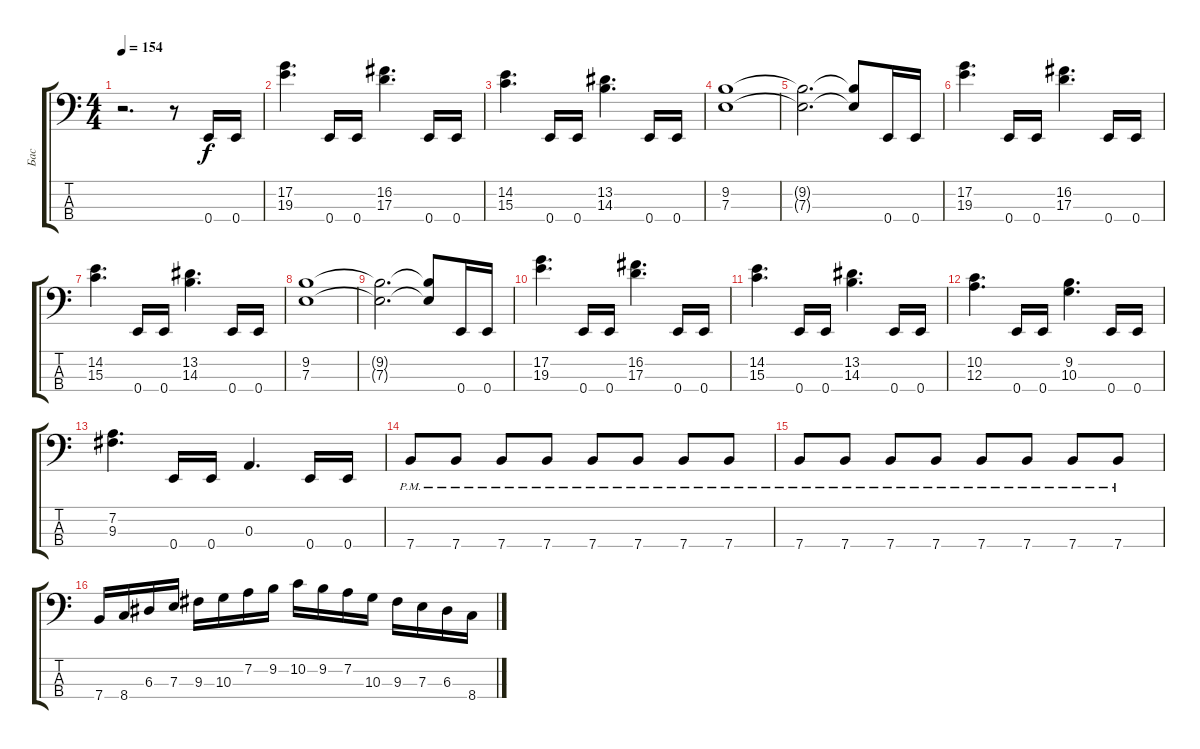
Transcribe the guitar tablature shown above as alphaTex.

\track ("Бас" "Бас") {instrument electricbasspick}
\staff {score tabs}
\tuning (G2 D2 A1 E1) {hide}
\ts (4 4)
\tempo 154
\clef f4
\ks c
r.2{d dy f instrument electricbasspick} r.8{instrument distortionguitar} 0.4.16 0.4.16 |
(17.2 19.3).4{d} 0.4.16 0.4.16 (16.2 17.3).4{d} 0.4.16 0.4.16 |
(14.2 15.3).4{d} 0.4.16 0.4.16 (13.2 14.3).4{d} 0.4.16 0.4.16 |
(9.2 7.3).1 |
(9.2{t} 7.3{t}).2{d} (9.2{t} 7.3{t}).8 0.4.16 0.4.16 |
(17.2 19.3).4{d} 0.4.16 0.4.16 (16.2 17.3).4{d} 0.4.16 0.4.16 |
(14.2 15.3).4{d} 0.4.16 0.4.16 (13.2 14.3).4{d} 0.4.16 0.4.16 |
(9.2 7.3).1 |
(9.2{t} 7.3{t}).2{d} (9.2{t} 7.3{t}).8 0.4.16 0.4.16 |
(17.2 19.3).4{d} 0.4.16 0.4.16 (16.2 17.3).4{d} 0.4.16 0.4.16 |
(14.2 15.3).4{d} 0.4.16 0.4.16 (13.2 14.3).4{d} 0.4.16 0.4.16 |
(10.2 12.3).4{d} 0.4.16 0.4.16 (9.2 10.3).4{d} 0.4.16 0.4.16 |
(7.2 9.3).4{d} 0.4.16 0.4.16 0.3.4{d} 0.4.16 0.4.16 |
7.4{pm}.8 7.4{pm}.8 7.4{pm}.8 7.4{pm}.8 7.4{pm}.8 7.4{pm}.8 7.4{pm}.8 7.4{pm}.8 |
7.4{pm}.8 7.4{pm}.8 7.4{pm}.8 7.4{pm}.8 7.4{pm}.8 7.4{pm}.8 7.4{pm}.8 7.4{pm}.8 |
7.4.16{instrument electricbasspick} 8.4.16 6.3.16 7.3.16 9.3.16 10.3.16 7.2.16 9.2.16 10.2.16 9.2.16 7.2.16 10.3.16 9.3.16 7.3.16 6.3.16 8.4.16
